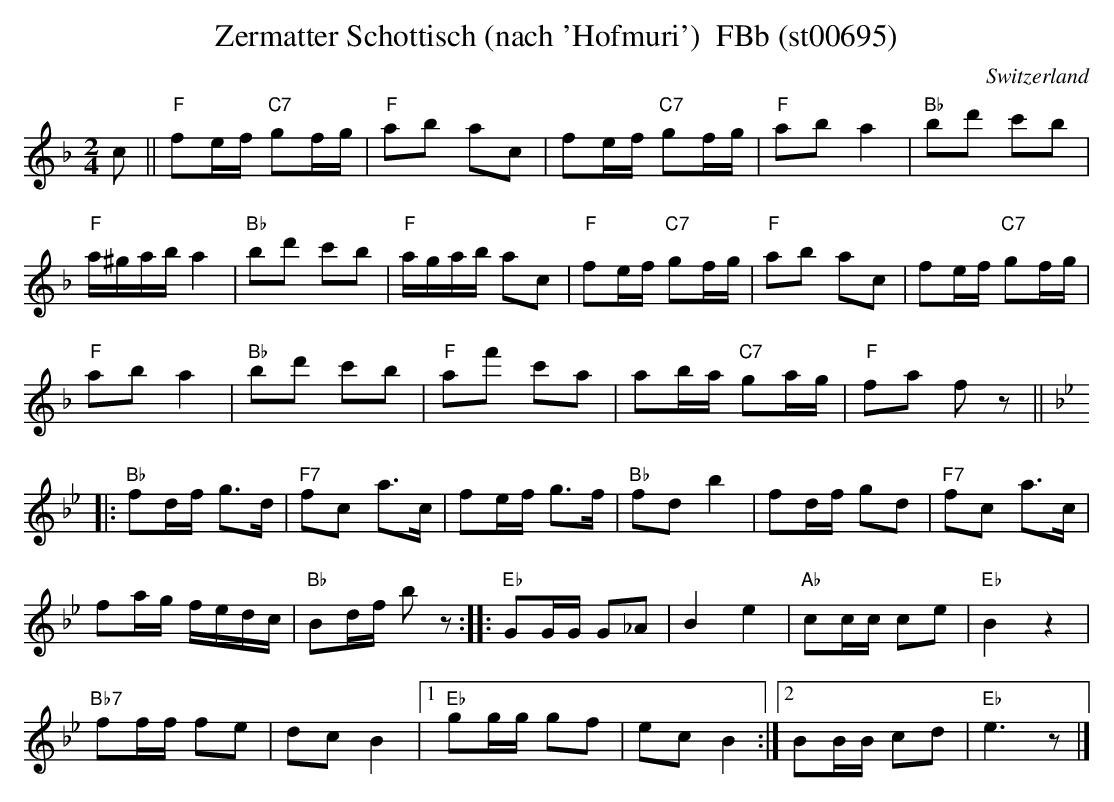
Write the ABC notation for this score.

X:1
T: Zermatter Schottisch (nach 'Hofmuri')  FBb (st00695)
O:Switzerland
M:2/4
L:1/16
K:F %%MIDI gchordon
c2|| "F"f2ef "C7"g2fg | "F"a2b2 a2c2 | f2ef "C7"g2fg | "F"a2b2a4 | "Bb"b2d'2 c'2b2 |
"F"a^gaba4 | "Bb"b2d'2 c'2b2 | "F"agab a2c2 | "F"f2ef "C7"g2fg | "F"a2b2 a2c2 | f2ef "C7"g2fg |
"F"a2b2a4 | "Bb"b2d'2 c'2b2 | "F"a2f'2 c'2a2 | a2ba "C7"g2ag | "F"f2a2 f2z2 || [K:Bb]
|: "Bb"f2df g3d | "F7"f2c2 a3c | f2ef g3f | "Bb"f2d2b4 | f2df g2d2 | "F7"f2c2 a3c |
f2ag fedc | "Bb"B2df b2z2 ::  "Eb"G2GG G2_A2 | B4e4 | "Ab"c2cc c2e2 | "Eb"B4z4 |
"Bb7"f2ff f2e2 | d2c2B4 |1 "Eb"g2gg g2f2 | e2c2B4 :|2 B2BB c2d2 | "Eb"e6z2 |]
